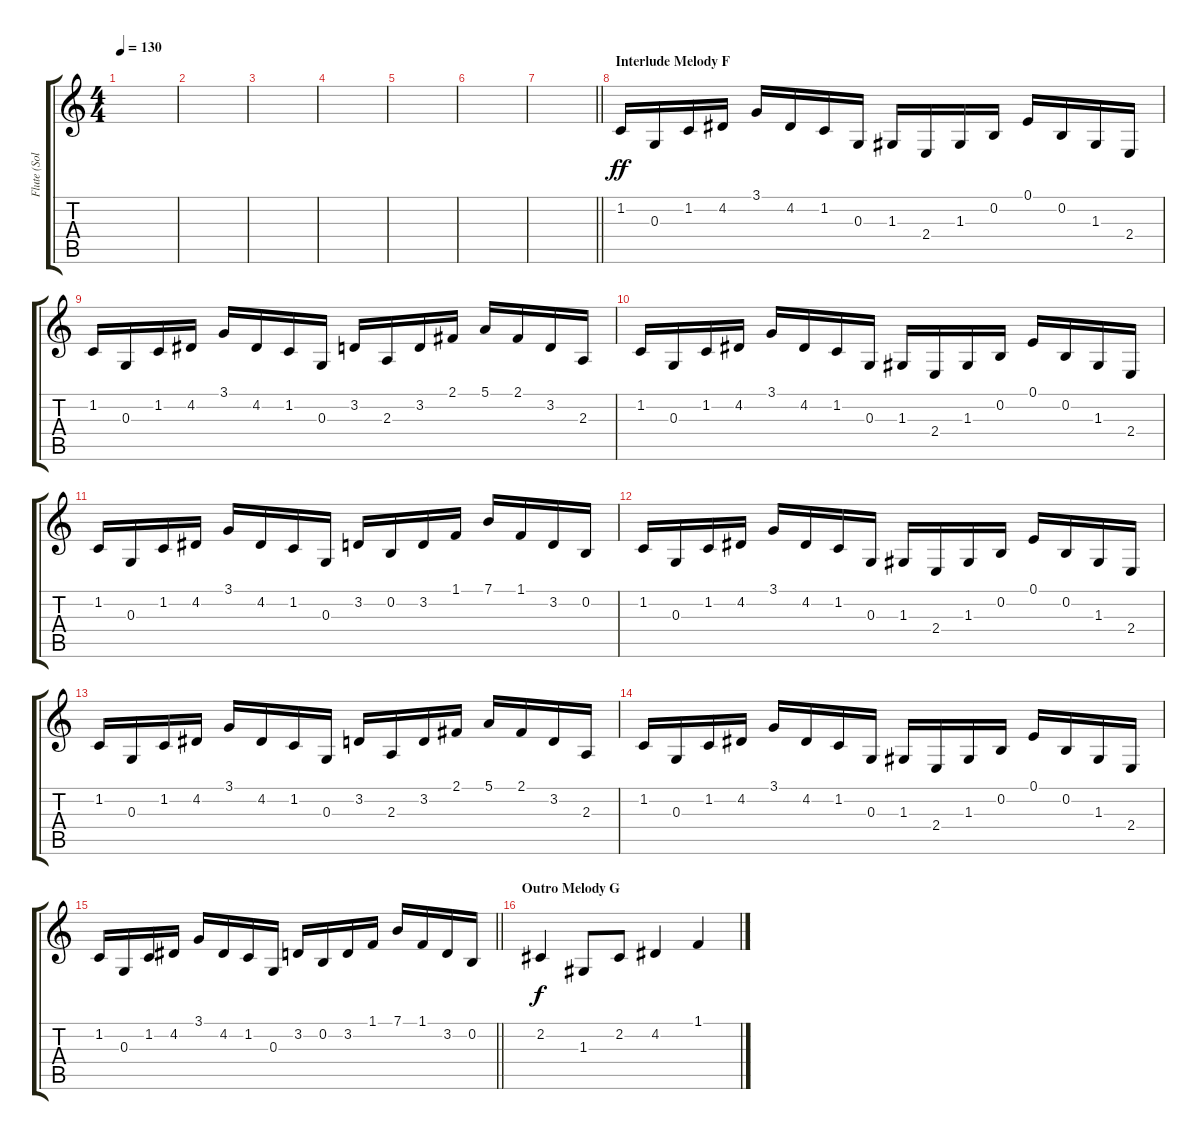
\track ("Flute (Solo)" "Flute (Sol") {instrument flute}
\staff {score tabs}
\tuning (E4 B3 G3 D3 A2 E2) {hide}
\ts (4 4)
\tempo 130
\clef g2
\ks c
|
|
|
|
|
|
\barLineRight lightlight
|
\section ("" "Interlude Melody F")
1.2.16{dy ff} 0.3.16 1.2.16 4.2.16 3.1.16 4.2.16 1.2.16 0.3.16 1.3.16 2.4.16 1.3.16 0.2.16 0.1.16 0.2.16 1.3.16 2.4.16 |
1.2.16 0.3.16 1.2.16 4.2.16 3.1.16 4.2.16 1.2.16 0.3.16 3.2.16 2.3.16 3.2.16 2.1.16 5.1.16 2.1.16 3.2.16 2.3.16 |
1.2.16 0.3.16 1.2.16 4.2.16 3.1.16 4.2.16 1.2.16 0.3.16 1.3.16 2.4.16 1.3.16 0.2.16 0.1.16 0.2.16 1.3.16 2.4.16 |
1.2.16 0.3.16 1.2.16 4.2.16 3.1.16 4.2.16 1.2.16 0.3.16 3.2.16 0.2.16 3.2.16 1.1.16 7.1.16 1.1.16 3.2.16 0.2.16 |
1.2.16 0.3.16 1.2.16 4.2.16 3.1.16 4.2.16 1.2.16 0.3.16 1.3.16 2.4.16 1.3.16 0.2.16 0.1.16 0.2.16 1.3.16 2.4.16 |
1.2.16 0.3.16 1.2.16 4.2.16 3.1.16 4.2.16 1.2.16 0.3.16 3.2.16 2.3.16 3.2.16 2.1.16 5.1.16 2.1.16 3.2.16 2.3.16 |
1.2.16 0.3.16 1.2.16 4.2.16 3.1.16 4.2.16 1.2.16 0.3.16 1.3.16 2.4.16 1.3.16 0.2.16 0.1.16 0.2.16 1.3.16 2.4.16 |
\barLineRight lightlight
1.2.16 0.3.16 1.2.16 4.2.16 3.1.16 4.2.16 1.2.16 0.3.16 3.2.16 0.2.16 3.2.16 1.1.16 7.1.16 1.1.16 3.2.16 0.2.16 |
\section ("" "Outro Melody G")
2.2.4{dy f} 1.3.8 2.2.8 4.2.4 1.1.4
